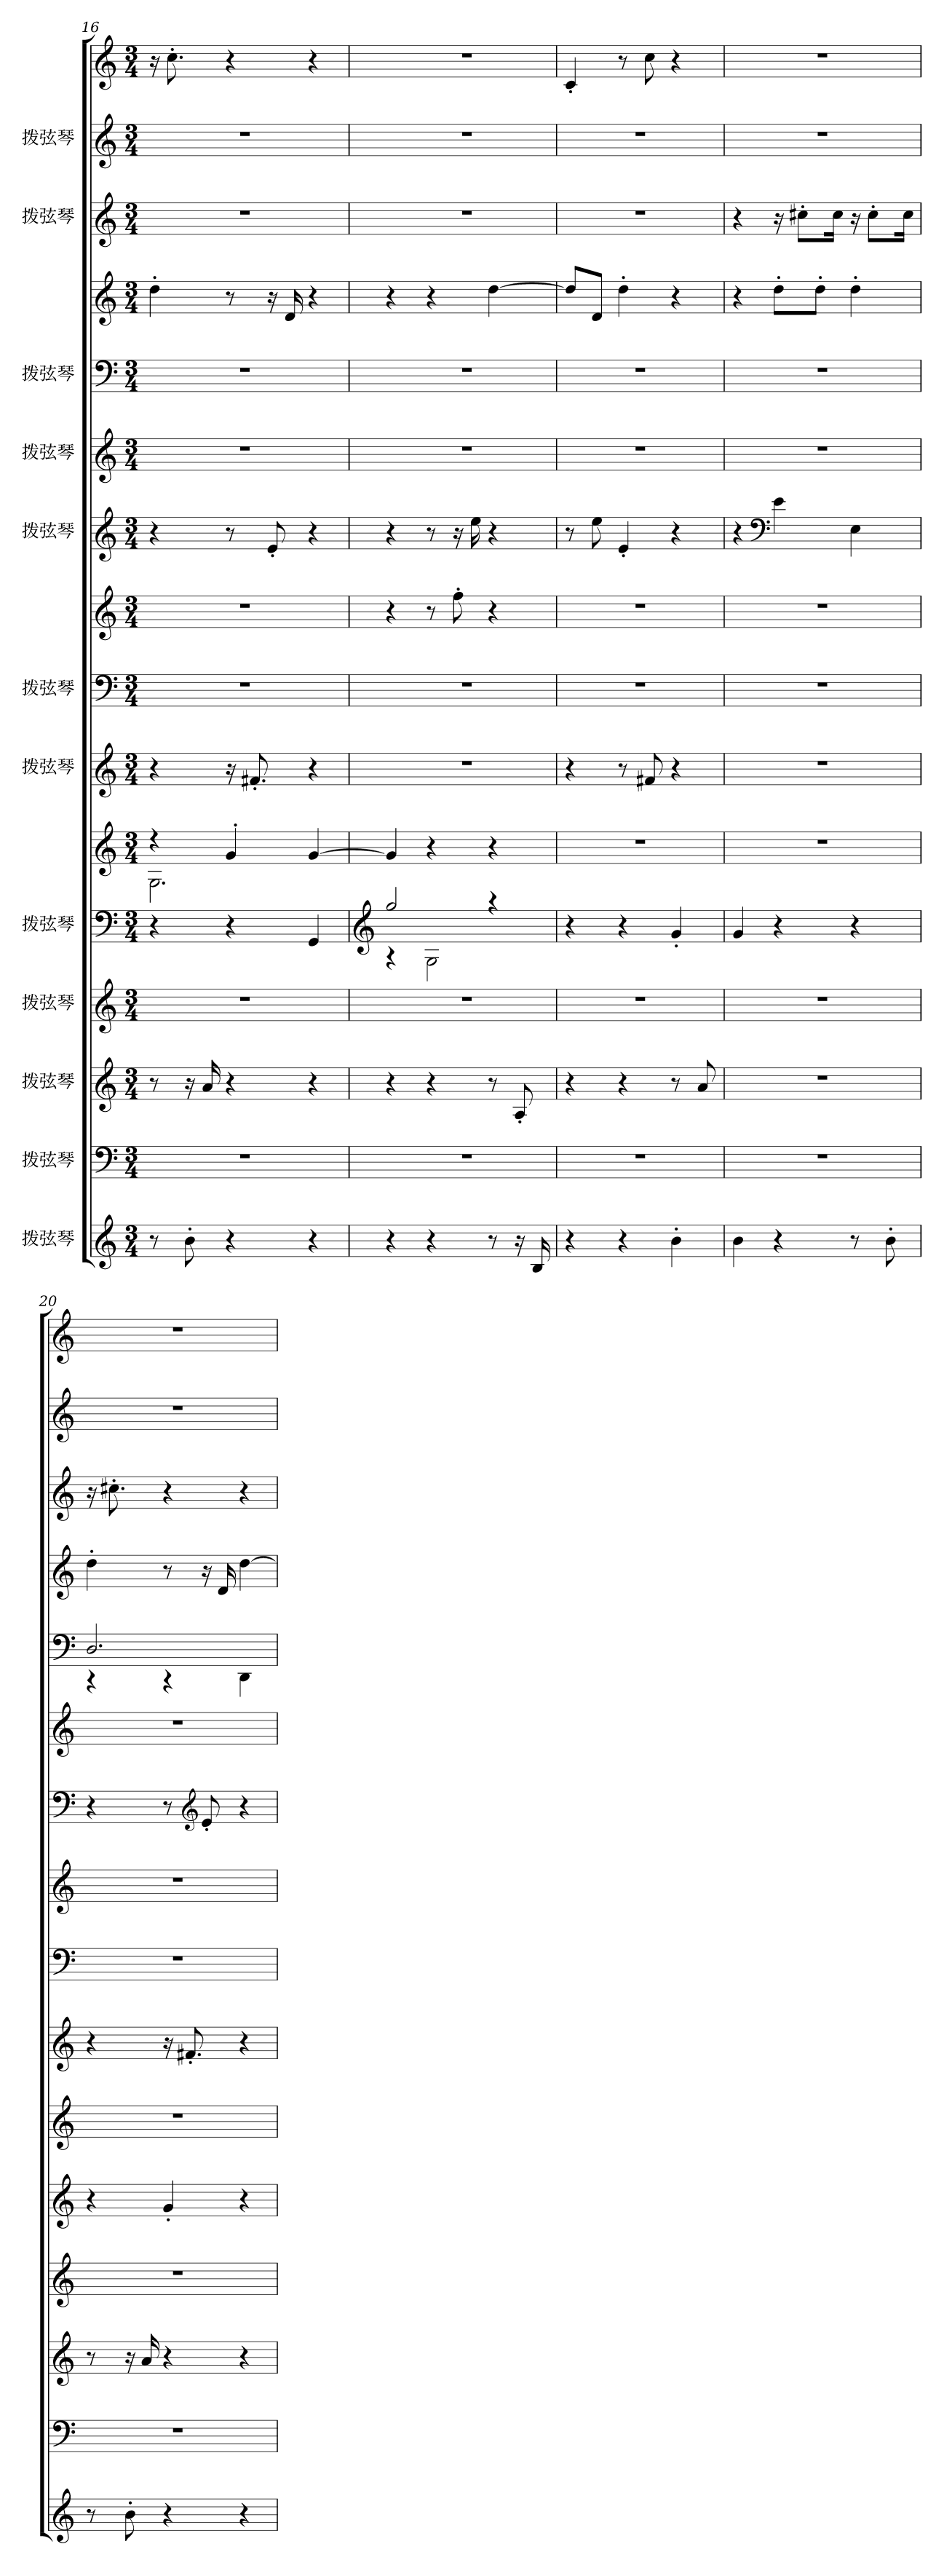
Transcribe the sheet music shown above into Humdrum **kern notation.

**kern	**kern	**kern	**kern	**kern	**kern	**kern	**kern	**kern	**kern	**kern	**kern	**kern	**kern	**kern	**kern
*part12	*part11	*part10	*part9	*part8	*part8	*part7	*part6	*part6	*part5	*part4	*part3	*part3	*part2	*part1	*part1
*staff16	*staff15	*staff14	*staff13	*staff12	*staff11	*staff10	*staff9	*staff8	*staff7	*staff6	*staff5	*staff4	*staff3	*staff2	*staff1
*I"拨弦琴	*I"拨弦琴	*I"拨弦琴	*I"拨弦琴	*I"拨弦琴	*	*I"拨弦琴	*I"拨弦琴	*	*I"拨弦琴	*I"拨弦琴	*I"拨弦琴	*	*I"拨弦琴	*I"拨弦琴	*
*clefG2	*clefF4	*clefG2	*clefG2	*clefF4	*clefG2	*clefG2	*clefF4	*clefG2	*clefG2	*clefG2	*clefF4	*clefG2	*clefG2	*clefG2	*clefG2
*k[]	*k[]	*k[]	*k[]	*k[]	*k[]	*k[]	*k[]	*k[]	*k[]	*k[]	*k[]	*k[]	*k[]	*k[]	*k[]
*M3/4	*M3/4	*M3/4	*M3/4	*M3/4	*M3/4	*M3/4	*M3/4	*M3/4	*M3/4	*M3/4	*M3/4	*M3/4	*M3/4	*M3/4	*M3/4
=16	=16	=16	=16	=16	=16	=16	=16	=16	=16	=16	=16	=16	=16	=16	=16
*	*	*	*	*	*^	*	*	*	*	*	*	*	*	*	*
8r	2.r	8r	2.r	4r	4r	2.G\	4r	2.r	2.r	4r	2.r	2.r	4dd'\	2.r	2.r	16r
.	.	.	.	.	.	.	.	.	.	.	.	.	.	.	.	8.cc'\
8b'\	.	16r	.	.	.	.	.	.	.	.	.	.	.	.	.	.
.	.	16a/	.	.	.	.	.	.	.	.	.	.	.	.	.	.
4r	.	4r	.	4r	4g'/	.	16r	.	.	8r	.	.	8r	.	.	4r
.	.	.	.	.	.	.	8.f#X'/	.	.	.	.	.	.	.	.	.
.	.	.	.	.	.	.	.	.	.	8e'/	.	.	16r	.	.	.
.	.	.	.	.	.	.	.	.	.	.	.	.	16d/	.	.	.
4r	.	4r	.	4GG/	[4g/	.	4r	.	.	4r	.	.	4r	.	.	4r
*	*	*	*	*	*v	*v	*	*	*	*	*	*	*	*	*	*
!!LO:PB:g=z
=17	=17	=17	=17	=17	=17	=17	=17	=17	=17	=17	=17	=17	=17	=17	=17
*	*	*	*	*clefG2	*	*	*	*	*	*	*	*	*	*	*
*	*	*	*	*^	*	*	*	*	*	*	*	*	*	*	*
4r	2.r	4r	2.r	2gg/	4r	4g/]	2.r	2.r	4r	4r	2.r	2.r	4r	2.r	2.r	2.r
4r	.	4r	.	.	2G\	4r	.	.	8r	8r	.	.	4r	.	.	.
.	.	.	.	.	.	.	.	.	8ff'\	16r	.	.	.	.	.	.
.	.	.	.	.	.	.	.	.	.	16ee\	.	.	.	.	.	.
8r	.	8r	.	4r	.	4r	.	.	4r	4r	.	.	[4dd\	.	.	.
16r	.	8A'/	.	.	.	.	.	.	.	.	.	.	.	.	.	.
16B/	.	.	.	.	.	.	.	.	.	.	.	.	.	.	.	.
*	*	*	*	*v	*v	*	*	*	*	*	*	*	*	*	*	*
=18	=18	=18	=18	=18	=18	=18	=18	=18	=18	=18	=18	=18	=18	=18	=18
4r	2.r	4r	2.r	4r	2.r	4r	2.r	2.r	8r	2.r	2.r	8dd/L]	2.r	2.r	4c'/
.	.	.	.	.	.	.	.	.	8ee\	.	.	8d/J	.	.	.
4r	.	4r	.	4r	.	8r	.	.	4e'/	.	.	4dd'\	.	.	8r
.	.	.	.	.	.	8f#X/	.	.	.	.	.	.	.	.	8cc\
4b'\	.	8r	.	4g'/	.	4r	.	.	4r	.	.	4r	.	.	4r
.	.	8a/	.	.	.	.	.	.	.	.	.	.	.	.	.
=19	=19	=19	=19	=19	=19	=19	=19	=19	=19	=19	=19	=19	=19	=19	=19
4b\	2.r	2.r	2.r	4g/	2.r	2.r	2.r	2.r	4r	2.r	2.r	4r	4r	2.r	2.r
*	*	*	*	*	*	*	*	*	*clefF4	*	*	*	*	*	*
4r	.	.	.	4r	.	.	.	.	4e\	.	.	8dd'\L	16r	.	.
.	.	.	.	.	.	.	.	.	.	.	.	.	8cc#X'\L	.	.
.	.	.	.	.	.	.	.	.	.	.	.	8dd'\J	.	.	.
.	.	.	.	.	.	.	.	.	.	.	.	.	16cc#\Jk	.	.
8r	.	.	.	4r	.	.	.	.	4E\	.	.	4dd'\	16r	.	.
.	.	.	.	.	.	.	.	.	.	.	.	.	8cc#'\L	.	.
8b'\	.	.	.	.	.	.	.	.	.	.	.	.	.	.	.
.	.	.	.	.	.	.	.	.	.	.	.	.	16cc#\Jk	.	.
=20	=20	=20	=20	=20	=20	=20	=20	=20	=20	=20	=20	=20	=20	=20	=20
*	*	*	*	*	*	*	*	*	*	*	*^	*	*	*	*
8r	2.r	8r	2.r	4r	2.r	4r	2.r	2.r	4r	2.r	2.D/	4r	4dd'\	16r	2.r	2.r
.	.	.	.	.	.	.	.	.	.	.	.	.	.	8.cc#X'\	.	.
8b'\	.	16r	.	.	.	.	.	.	.	.	.	.	.	.	.	.
.	.	16a/	.	.	.	.	.	.	.	.	.	.	.	.	.	.
4r	.	4r	.	4g'/	.	16r	.	.	8r	.	.	4r	8r	4r	.	.
.	.	.	.	.	.	8.f#X'/	.	.	.	.	.	.	.	.	.	.
*	*	*	*	*	*	*	*	*	*clefG2	*	*	*	*	*	*	*
.	.	.	.	.	.	.	.	.	8e'/	.	.	.	16r	.	.	.
.	.	.	.	.	.	.	.	.	.	.	.	.	16d/	.	.	.
4r	.	4r	.	4r	.	4r	.	.	4r	.	.	4DD\	[4dd\	4r	.	.
*	*	*	*	*	*	*	*	*	*	*	*v	*v	*	*	*	*
=	=	=	=	=	=	=	=	=	=	=	=	=	=	=	=
*-	*-	*-	*-	*-	*-	*-	*-	*-	*-	*-	*-	*-	*-	*-	*-
